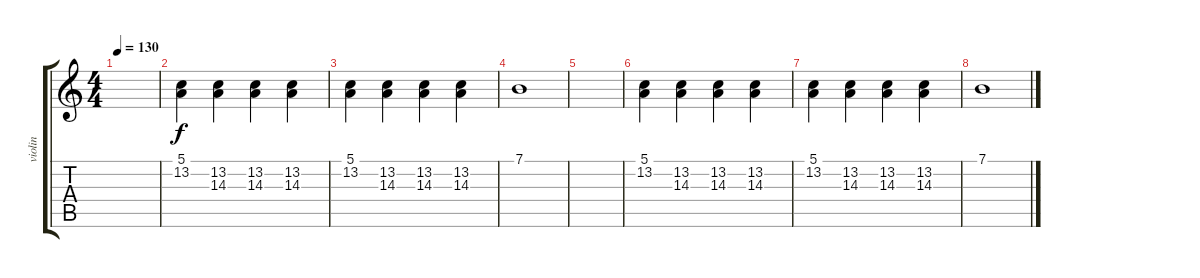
\track ("violin" "violin") {instrument violin}
\staff {score tabs}
\tuning (E4 B3 G3 D3 A2 E2) {hide}
\ts (4 4)
\tempo 130
\clef g2
\ks c
|
(5.1 13.2).4 (13.2 14.3).4 (13.2 14.3).4 (13.2 14.3).4 |
(5.1 13.2).4 (13.2 14.3).4 (13.2 14.3).4 (13.2 14.3).4 |
7.1.1 |
|
(5.1 13.2).4 (13.2 14.3).4 (13.2 14.3).4 (13.2 14.3).4 |
(5.1 13.2).4 (13.2 14.3).4 (13.2 14.3).4 (13.2 14.3).4 |
7.1.1
